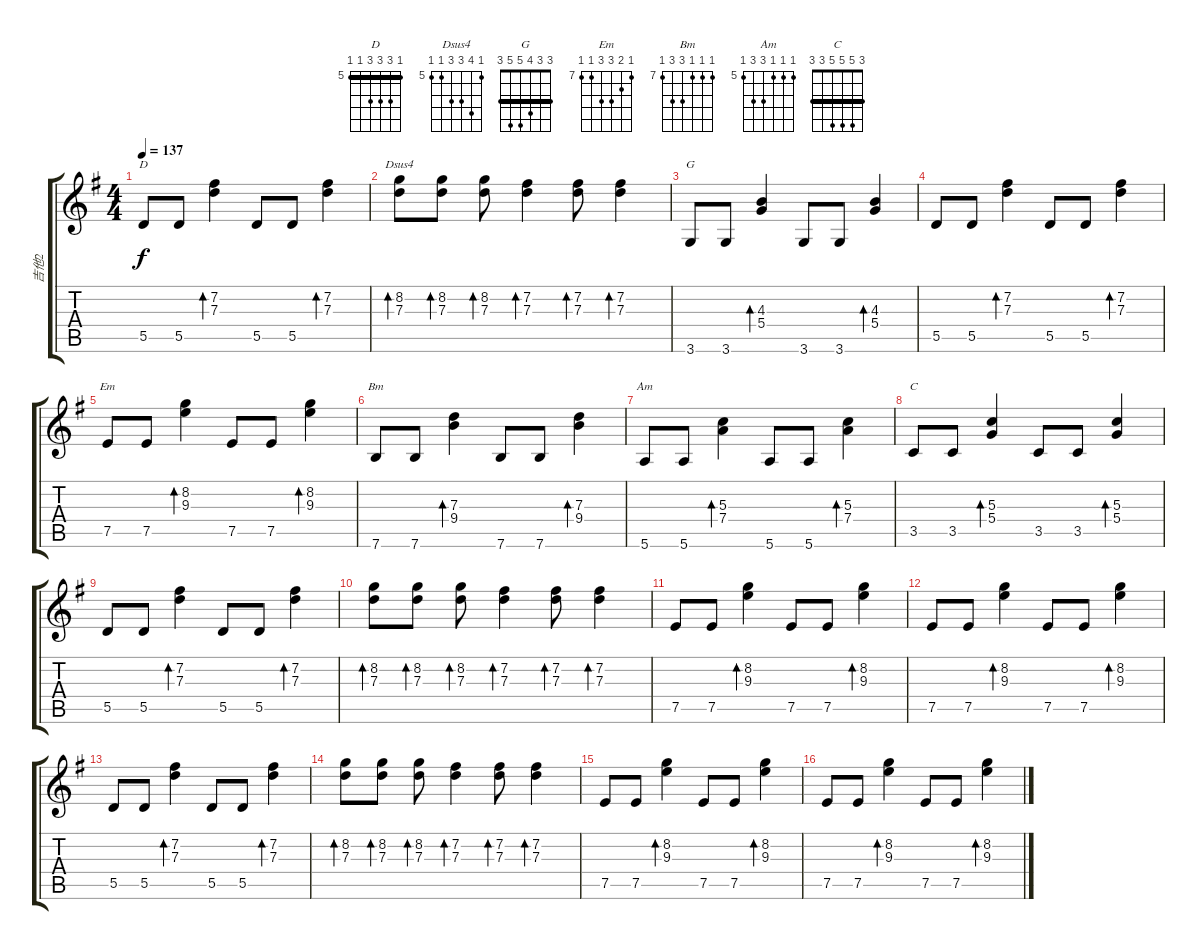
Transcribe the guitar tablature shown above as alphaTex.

\track ("吉他2" "吉他2") {instrument overdrivenguitar}
\staff {score tabs}
\tuning (E4 B3 G3 D3 A2 E2) {hide}
\chord ("D" 5 7 7 7 5 5) {firstfret 5 barre 5}
\chord ("Dsus4" 5 8 7 7 5 5) {firstfret 5}
\chord ("G" 3 3 4 5 5 3) {barre 3}
\chord ("Em" 7 8 9 9 7 7) {firstfret 7}
\chord ("Bm" 7 7 7 9 9 7) {firstfret 7}
\chord ("Am" 5 5 5 7 7 5) {firstfret 5}
\chord ("C" 3 5 5 5 3 3) {barre 3}
\ts (4 4)
\tempo 137
\clef g2
\ks g
5.5.8{ch "D" dy f} 5.5.8 (7.2 7.3).4{bd 60} 5.5.8 5.5.8 (7.2 7.3).4{bd 60} |
(8.2 7.3).8{bd 60 ch "Dsus4"} (8.2 7.3).8{bd 60} (8.2 7.3).8{bd 60} (7.2 7.3).4{bd 60} (7.2 7.3).8{bd 60} (7.2 7.3).4{bd 60} |
3.6.8{ch "G"} 3.6.8 (4.3 5.4).4{bd 60} 3.6.8 3.6.8 (4.3 5.4).4{bd 60} |
5.5.8 5.5.8 (7.2 7.3).4{bd 60} 5.5.8 5.5.8 (7.2 7.3).4{bd 60} |
7.5.8{ch "Em"} 7.5.8 (8.2 9.3).4{bd 60} 7.5.8 7.5.8 (8.2 9.3).4{bd 60} |
7.6.8{ch "Bm"} 7.6.8 (7.3 9.4).4{bd 60} 7.6.8 7.6.8 (7.3 9.4).4{bd 60} |
5.6.8{ch "Am"} 5.6.8 (5.3 7.4).4{bd 60} 5.6.8 5.6.8 (5.3 7.4).4{bd 60} |
3.5.8{ch "C"} 3.5.8 (5.3 5.4).4{bd 60} 3.5.8 3.5.8 (5.3 5.4).4{bd 60} |
5.5.8 5.5.8 (7.2 7.3).4{bd 60} 5.5.8 5.5.8 (7.2 7.3).4{bd 60} |
(8.2 7.3).8{bd 60} (8.2 7.3).8{bd 60} (8.2 7.3).8{bd 60} (7.2 7.3).4{bd 60} (7.2 7.3).8{bd 60} (7.2 7.3).4{bd 60} |
7.5.8 7.5.8 (8.2 9.3).4{bd 60} 7.5.8 7.5.8 (8.2 9.3).4{bd 60} |
7.5.8 7.5.8 (8.2 9.3).4{bd 60} 7.5.8 7.5.8 (8.2 9.3).4{bd 60} |
5.5.8 5.5.8 (7.2 7.3).4{bd 60} 5.5.8 5.5.8 (7.2 7.3).4{bd 60} |
(8.2 7.3).8{bd 60} (8.2 7.3).8{bd 60} (8.2 7.3).8{bd 60} (7.2 7.3).4{bd 60} (7.2 7.3).8{bd 60} (7.2 7.3).4{bd 60} |
7.5.8 7.5.8 (8.2 9.3).4{bd 60} 7.5.8 7.5.8 (8.2 9.3).4{bd 60} |
7.5.8 7.5.8 (8.2 9.3).4{bd 60} 7.5.8 7.5.8 (8.2 9.3).4{bd 60}
